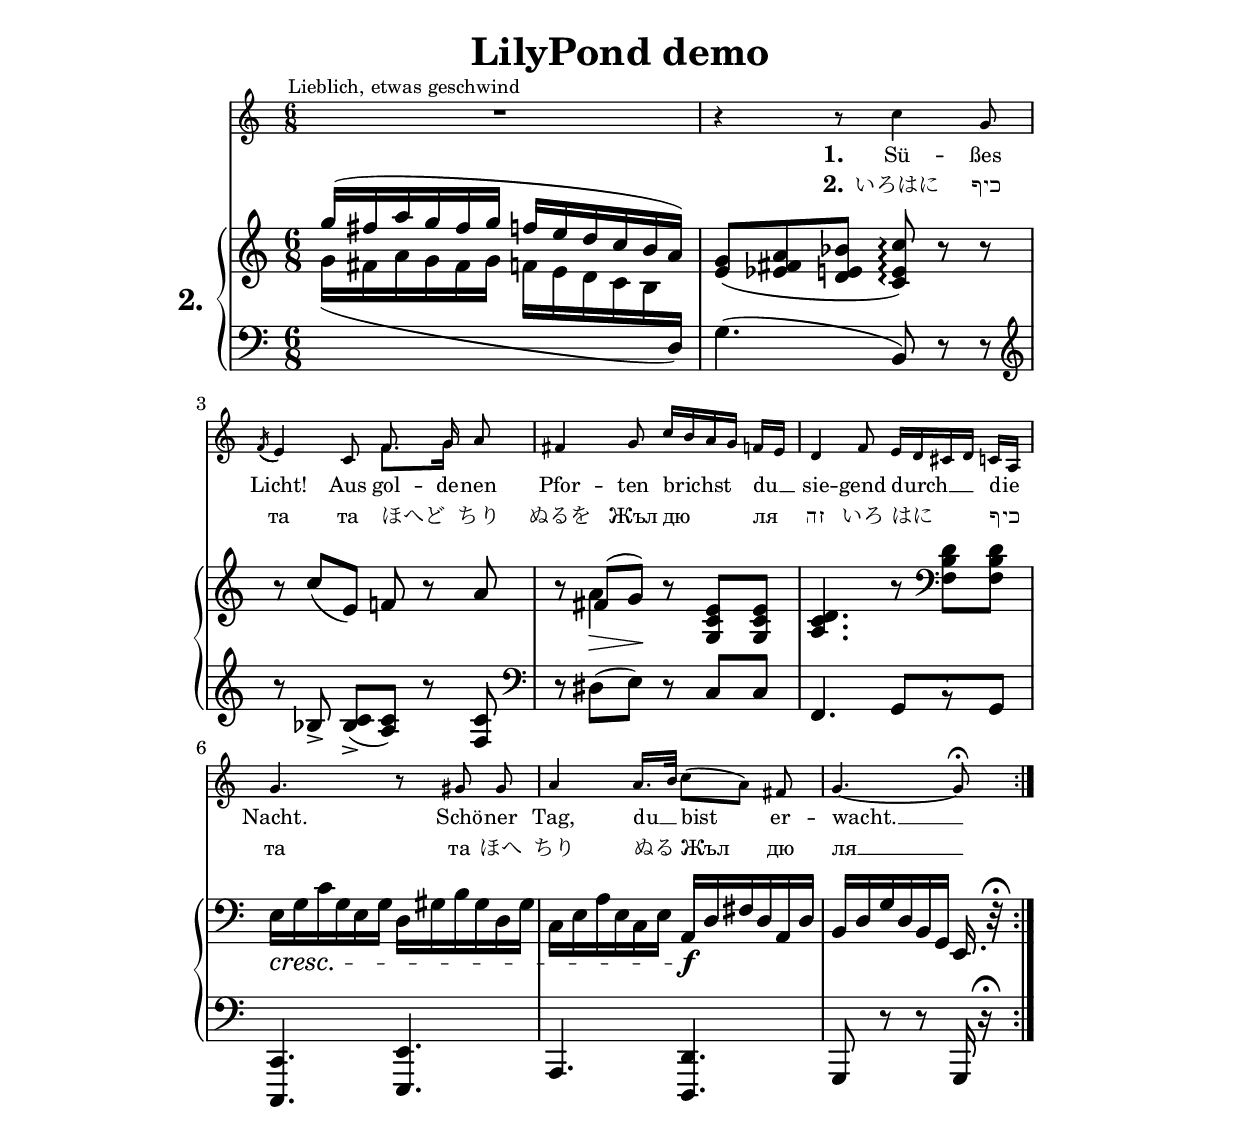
\header {
  title = "LilyPond demo"
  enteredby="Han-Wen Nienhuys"
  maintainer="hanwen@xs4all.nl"

  texidoc = "
heavily mutilated Edition Peters Morgenlied by Schubert"

}

\version "2.7.32"

ignoreMelisma =	\set ignoreMelismata = ##t
ignoreMelismaOff = \unset ignoreMelismata 

#(set-global-staff-size 21)

\paper  {
				%#(set-global-staff-size (* 5.8 mm))
  indent = #(* mm 4)
  line-width = #(* mm 140)
  interscoreline = 2.\mm
  between-system-space = 15\mm
  ragged-bottom = ##t 
}

modernAccidentals = {
  \set Staff.extraNatural =  ##f
  \set Staff.autoAccidentals =  #'(Staff (same-octave . 1) (any-octave . 0))
  \set Staff.autoCautionaries =  #'()  
}


melody =    \relative c'' \repeat volta 2 \context Voice = "singer" {
  \time 6/8
  \autoBeamOff
  s1*0^\markup {  \bigger { \hspace #-3.0 Lieblich, etwas geschwind } }
  R2.
  r4 r8 c4 g8 |
  \acciaccatura { f16( }  e4) c8
  <<
    \new Voice { \stemUp f8. g16 }
    { \stemDown f8.[ g16] } >> \stemNeutral a8 |
  fis4  g8 c16[ b a g] f[ e] |
  d4 f8
  \transpose a' e' \relative c'' { a16[ g fis! g] f![ d]  } |
  g4. r8 gis gis |
  a4 a16.[ b32] c8[( a]) fis8 |
  g4.~ g8-\fermata
}


firstVerse = \lyricmode {
  \set stanza = "1."
  
  Sü -- ßes Licht! Aus
  \ignoreMelisma
  gol --
  \ignoreMelismaOff

  de -- nen  Pfor -- ten brichst du __ | 
  sie -- gend durch __ die Nacht. Schö -- ner Tag, du __ bist er -- wacht. __ 
}

secondVerse = \lyricmode {
  \set stanza = "2."
  いろはに כיף та та ほへど ちり  ぬるを
  
  Жъл  дю ля זה
  
  いろ はに כיף та та ほへ ちり ぬる
  
  Жъл дю ля __

}

pianoRH =  \relative c''' \repeat volta 2\new Voice {
  #(set-accidental-style 'modern)
  \voiceOne
  g16( fis a g fis g f e d c b
  \oneVoice
  a ) | 
  <g e>8( <es fis a> <d e bes'> <c e c'>\arpeggio) r8 r | 
  r8 c'( e,) f r a |
  \once \override DynamicLineSpanner   #'padding =#3
  r8
  << { fis( g) } \\
     << { a4 } { s8\> s8\! } >>
   >>

  r8 <e c g>8[  <e c g>] |
  <d c a>4. r8 \clef bass  <d b f> <d b f> |
		\setTextCresc
		e,16_" "\<
		g c g e g d gis b gis d gis |
		c, e a e c e a,-\f\! d fis d a d |
		b d g  d b g e16. r32\fermata
	      }

pianoLH =  \relative c'' \repeat volta 2\new Voice {
    #(set-accidental-style 'modern)
    \voiceTwo
    g16( fis a g fis g

    f e d c b

    \change Staff = down
	\oneVoice
    d,) | 
     g4.( b,8) r r
    \clef treble \grace s16 r8 <bes'>8-> <bes c>8->([ <a c>)] r <f c'> |
    \clef bass
    r8 dis( e) r c c |
    f,4.  g8[ r8 g] |
    <c, c,>4. <e e,>4. |
    a,4. <d d,>4. |
    g,8 r r g16 r16\fermata 
    }

\book {
    \score {
	<< \time 6/8
	   \new Staff \with {
	     fontSize = #-3
	     \override StaffSymbol #'staff-space = #(magstep -3)
	   } <<
	       \context Staff #(set-accidental-style 'modern)
	       \melody >>
	   \lyricsto "singer" \new Lyrics \firstVerse
	   \lyricsto "singer" \new Lyrics \secondVerse
	   \new PianoStaff << 
	       \set PianoStaff.instrument = \markup {
		   \bold
		   \bigger\bigger\bigger\bigger \huge "2." \hspace #1.0 }
	       \context Staff = up <<
		 \pianoRH
		 \pianoLH
		 >>
	       \context Staff = down { \clef bass \skip 1*2 }
	   >> 
       >>

	\layout {
	    \context {
		\Lyrics
		\override VerticalAxisGroup #'minimum-Y-extent = #'(-0.85 . 2.2)
		\override LyricText #'font-size = #-1
	    }
	    \context {
		\Score
		\override Beam #'thickness = #0.55
		\override Beam #'auto-knee-gap = #4.0
		\override SpacingSpanner #'spacing-increment = #1.0
		\override Stem #'stemlet-length = #0.5
		\override Slur #'height-limit = #1.5
	    }
	    \context {
		\PianoStaff
		\override VerticalAlignment #'forced-distance = #10
	    }
	}
	\midi {
	    \tempo 4 = 70
	}
    }
}

